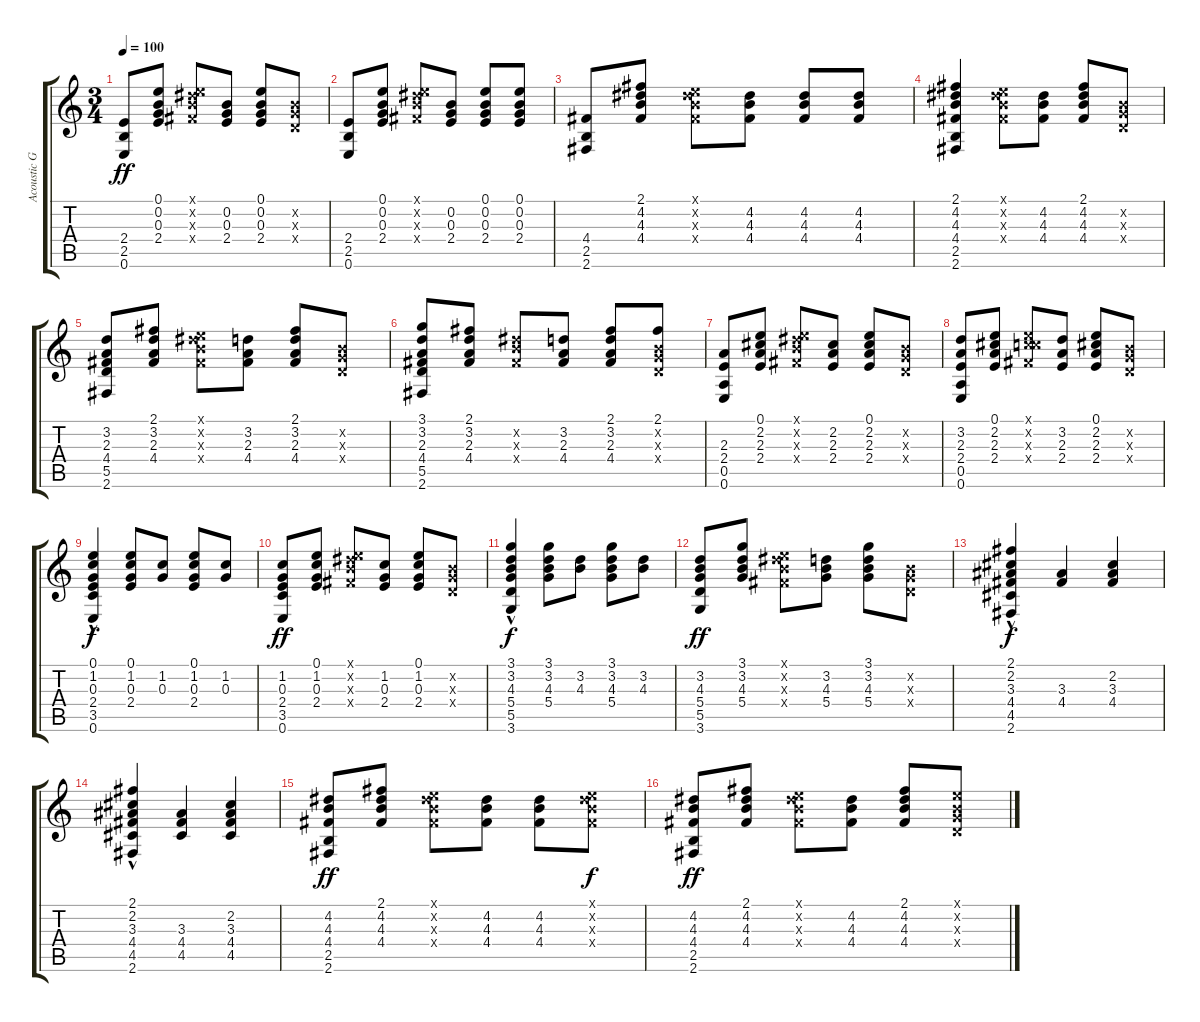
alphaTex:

\track ("Acoustic Guitar (Ian Anderson)" "Acoustic G") {instrument acousticguitarnylon}
\staff {score tabs}
\tuning (E4 B3 G3 D3 A2 E2) {hide}
\ts (3 4)
\tempo 100
\clef g2
\ks c
(2.4 2.5 0.6).8{dy ff} (0.1 0.2 0.3 2.4).8 (0.1{x} 4.2{x} 4.3{x} 4.4{x}).8 (0.2 0.3 2.4).8 (0.1 0.2 0.3 2.4).8 (0.2{x} 0.3{x} 0.4{x}).8 |
(2.4 2.5 0.6).8 (0.1 0.2 0.3 2.4).8 (0.1{x} 4.2{x} 4.3{x} 4.4{x}).8 (0.2 0.3 2.4).8 (0.1 0.2 0.3 2.4).8 (0.1 0.2 0.3 2.4).8 |
(4.4 2.5 2.6).8 (2.1 4.2 4.3 4.4).8 (0.1{x} 4.2{x} 4.3{x} 4.4{x}).8 (4.2 4.3 4.4).8 (4.2 4.3 4.4).8 (4.2 4.3 4.4).8 |
(2.1 4.2 4.3 4.4 2.5 2.6).4 (0.1{x} 4.2{x} 4.3{x} 4.4{x}).8 (4.2 4.3 4.4).8 (2.1 4.2 4.3 4.4).8 (0.2{x} 0.3{x} 0.4{x}).8 |
(3.2 2.3 4.4 5.5 2.6).8 (2.1 3.2 2.3 4.4).8 (0.1{x} 4.2{x} 4.3{x} 4.4{x}).8 (3.2 2.3 4.4).8 (2.1 3.2 2.3 4.4).8 (0.2{x} 0.3{x} 0.4{x}).8 |
(3.1 3.2 2.3 4.4 5.5 2.6).8 (2.1 3.2 2.3 4.4).8 (4.2{x} 4.3{x} 4.4{x}).8 (3.2 2.3 4.4).8 (2.1 3.2 2.3 4.4).8 (2.1 0.2{x} 0.3{x} 0.4{x}).8 |
(2.3 2.4 0.5 0.6).8 (0.1 2.2 2.3 2.4).8 (0.1{x} 4.2{x} 4.3{x} 4.4{x}).8 (2.2 2.3 2.4).8 (0.1 2.2 2.3 2.4).8 (0.2{x} 0.3{x} 0.4{x}).8 |
(3.2 2.3 2.4 0.5 0.6).8 (0.1 2.2 2.3 2.4).8 (0.1{x} 2.2{x} 5.3{x} 4.4{x}).8 (3.2 2.3 2.4).8 (0.1 2.2 2.3 2.4).8 (0.2{x} 0.3{x} 0.4{x}).8 |
(0.1 1.2 0.3 2.4{hac} 3.5{hac} 0.6{hac}).4{dy f} (0.1 1.2 0.3 2.4).8 (1.2 0.3).8 (0.1 1.2 0.3 2.4).8 (1.2 0.3).8 |
(1.2 0.3 2.4 3.5 0.6).8{dy ff} (0.1 1.2 0.3 2.4).8 (0.1{x} 4.2{x} 4.3{x} 4.4{x}).8 (1.2 0.3 2.4).8 (0.1 1.2 0.3 2.4).8 (0.2{x} 0.3{x} 0.4{x}).8 |
(3.1 3.2 4.3 5.4{hac} 5.5{hac} 3.6{hac}).4{dy f} (3.1 3.2 4.3 5.4).8 (3.2 4.3).8 (3.1 3.2 4.3 5.4).8 (3.2 4.3).8 |
(3.2 4.3 5.4 5.5 3.6).8{dy ff} (3.1 3.2 4.3 5.4).8 (0.1{x} 4.2{x} 4.3{x} 4.4{x}).8 (3.2 4.3 5.4).8 (3.1 3.2 4.3 5.4).8 (0.2{x} 0.3{x} 0.4{x}).8 |
(2.1{hac} 2.2 3.3 4.4 4.5 2.6{hac}).4{dy f} (3.3 4.4).4 (2.2 3.3 4.4).4 |
(2.1{hac} 2.2 3.3 4.4 4.5 2.6{hac}).4 (3.3 4.4 4.5).4 (2.2 3.3 4.4 4.5).4 |
(4.2 4.3 4.4 2.5 2.6).8{dy ff} (2.1 4.2 4.3 4.4).8 (0.1{x} 4.2{x} 4.3{x} 4.4{x}).8 (4.2 4.3 4.4).8 (4.2 4.3 4.4).8 (0.1{x} 4.2{x} 4.3{x} 4.4{x}).8{dy f} |
(4.2 4.3 4.4 2.5 2.6).8{dy ff} (2.1 4.2 4.3 4.4).8 (0.1{x} 4.2{x} 4.3{x} 4.4{x}).8 (4.2 4.3 4.4).8 (2.1 4.2 4.3 4.4).8 (0.1{x} 0.2{x} 0.3{x} 0.4{x}).8
